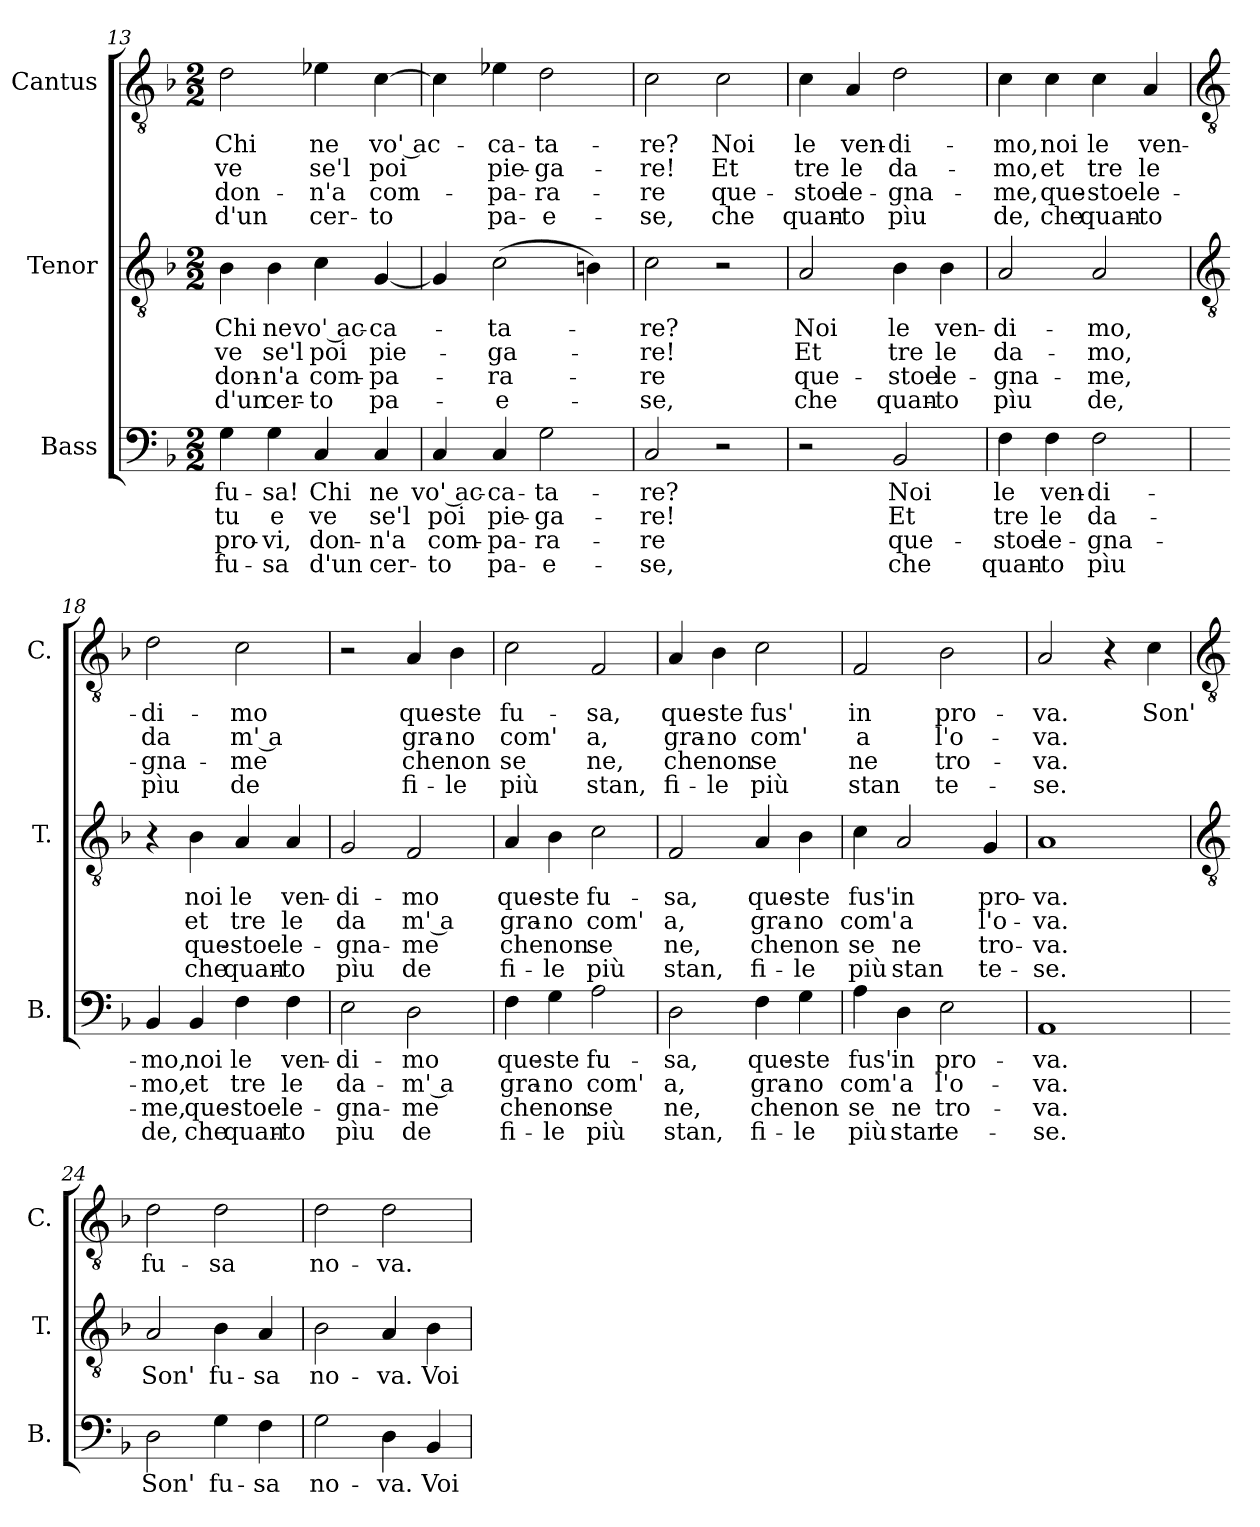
**kern	**text	**text	**text	**text	**kern	**text	**text	**text	**text	**kern	**text	**text	**text	**text
*part3	*part3	*part3	*part3	*part3	*part2	*part2	*part2	*part2	*part2	*part1	*part1	*part1	*part1	*part1
*staff3	*staff3	*staff3	*staff3	*staff3	*staff2	*staff2	*staff2	*staff2	*staff2	*staff1	*staff1	*staff1	*staff1	*staff1
*I"Bass	*	*	*	*	*I"Tenor	*	*	*	*	*I"Cantus	*	*	*	*
*I'B.	*	*	*	*	*I'T.	*	*	*	*	*I'C.	*	*	*	*
*clefF4	*	*	*	*	*clefGv2	*	*	*	*	*clefGv2	*	*	*	*
*k[b-]	*	*	*	*	*k[b-]	*	*	*	*	*k[b-]	*	*	*	*
*F:	*	*	*	*	*F:	*	*	*	*	*F:	*	*	*	*
*M2/2	*	*	*	*	*M2/2	*	*	*	*	*M2/2	*	*	*	*
=13	=13	=13	=13	=13	=13	=13	=13	=13	=13	=13	=13	=13	=13	=13
!	!LO:LY:b	!LO:LY:b	!LO:LY:b	!LO:LY:b	!	!LO:LY:b	!LO:LY:b	!LO:LY:b	!LO:LY:b	!	!LO:LY:b	!LO:LY:b	!LO:LY:b	!LO:LY:b
4G	fu-	-tu	pro-	-fu-	4B-	Chi	ve	don-	-d'un	2d	Chi	ve	don-	-d'un
!	!LO:LY:b	!LO:LY:b	!LO:LY:b	!LO:LY:b	!	!LO:LY:b	!LO:LY:b	!LO:LY:b	!LO:LY:b	!	!	!	!	!
4G	-sa!	e	vi,	sa	4B-	ne	se'l	n'a	cer-	.	.	.	.	.
!	!LO:LY:b	!LO:LY:b	!LO:LY:b	!LO:LY:b	!	!LO:LY:b	!LO:LY:b	!LO:LY:b	!LO:LY:b	!	!LO:LY:b	!LO:LY:b	!LO:LY:b	!LO:LY:b
4C	Chi	ve	don-	-d'un	4c	-vo' ac-	-poi	com-	-to	4e-	ne	se'l	n'a	cer-
!	!LO:LY:b	!LO:LY:b	!LO:LY:b	!LO:LY:b	!	!LO:LY:b	!LO:LY:b	!LO:LY:b	!LO:LY:b	!	!LO:LY:b	!LO:LY:b	!LO:LY:b	!LO:LY:b
4C	ne	se'l	n'a	cer-	[4G	ca-	-pie-	-pa-	-pa-	[4c	-vo' ac-	-poi	com-	-to
=14	=14	=14	=14	=14	=14	=14	=14	=14	=14	=14	=14	=14	=14	=14
!	!LO:LY:b	!LO:LY:b	!LO:LY:b	!LO:LY:b	!	!	!	!	!	!	!	!	!	!
4C	-vo' ac-	-poi	com-	-to	4G]	.	.	.	.	4c]	.	.	.	.
!	!LO:LY:b	!LO:LY:b	!LO:LY:b	!LO:LY:b	!	!LO:LY:b	!LO:LY:b	!LO:LY:b	!LO:LY:b	!	!LO:LY:b	!LO:LY:b	!LO:LY:b	!LO:LY:b
4C	ca-	-pie-	-pa-	-pa-	(>2c	-ta-	-ga-	-ra-	-e-	4e-	ca-	-pie-	-pa-	-pa-
!	!LO:LY:b	!LO:LY:b	!LO:LY:b	!LO:LY:b	!	!	!	!	!	!	!LO:LY:b	!LO:LY:b	!LO:LY:b	!LO:LY:b
2G	-ta-	-ga-	-ra-	-e-	.	.	.	.	.	2d	-ta-	-ga-	-ra-	-e-
.	.	.	.	.	4B)	.	.	.	.	.	.	.	.	.
=15	=15	=15	=15	=15	=15	=15	=15	=15	=15	=15	=15	=15	=15	=15
!	!LO:LY:b	!LO:LY:b	!LO:LY:b	!LO:LY:b	!	!LO:LY:b	!LO:LY:b	!LO:LY:b	!LO:LY:b	!	!LO:LY:b	!LO:LY:b	!LO:LY:b	!LO:LY:b
2C	-re?	re!	re	se,	2c	-re?	re!	re	se,	2c	-re?	re!	re	se,
!	!	!	!	!	!	!	!	!	!	!	!LO:LY:b	!LO:LY:b	!LO:LY:b	!LO:LY:b
2r	.	.	.	.	2r	.	.	.	.	2c	Noi	Et	que-	-che
=16	=16	=16	=16	=16	=16	=16	=16	=16	=16	=16	=16	=16	=16	=16
!	!	!	!	!	!	!LO:LY:b	!LO:LY:b	!LO:LY:b	!LO:LY:b	!	!LO:LY:b	!LO:LY:b	!LO:LY:b	!LO:LY:b
2r	.	.	.	.	2A	Noi	Et	que-	-che	4c	le	tre	stoe	quan-
!	!	!	!	!	!	!	!	!	!	!	!LO:LY:b	!LO:LY:b	!LO:LY:b	!LO:LY:b
.	.	.	.	.	.	.	.	.	.	4A	-ven-	-le	le-	-to
!	!LO:LY:b	!LO:LY:b	!LO:LY:b	!LO:LY:b	!	!LO:LY:b	!LO:LY:b	!LO:LY:b	!LO:LY:b	!	!LO:LY:b	!LO:LY:b	!LO:LY:b	!LO:LY:b
2BB-	Noi	Et	que-	-che	4B-	le	tre	stoe	quan-	2d	di-	-da-	-gna-	-pìu
!	!	!	!	!	!	!LO:LY:b	!LO:LY:b	!LO:LY:b	!LO:LY:b	!	!	!	!	!
.	.	.	.	.	4B-	-ven-	-le	le-	-to	.	.	.	.	.
=17	=17	=17	=17	=17	=17	=17	=17	=17	=17	=17	=17	=17	=17	=17
!	!LO:LY:b	!LO:LY:b	!LO:LY:b	!LO:LY:b	!	!LO:LY:b	!LO:LY:b	!LO:LY:b	!LO:LY:b	!	!LO:LY:b	!LO:LY:b	!LO:LY:b	!LO:LY:b
4F	le	tre	stoe	quan-	2A	di-	-da-	-gna-	-pìu	4c	mo,	mo,	me,	de,
!	!LO:LY:b	!LO:LY:b	!LO:LY:b	!LO:LY:b	!	!	!	!	!	!	!LO:LY:b	!LO:LY:b	!LO:LY:b	!LO:LY:b
4F	-ven-	-le	le-	-to	.	.	.	.	.	4c	noi	et	que-	-che
!	!LO:LY:b	!LO:LY:b	!LO:LY:b	!LO:LY:b	!	!LO:LY:b	!LO:LY:b	!LO:LY:b	!LO:LY:b	!	!LO:LY:b	!LO:LY:b	!LO:LY:b	!LO:LY:b
2F	di-	-da-	-gna-	-pìu	2A	mo,	mo,	me,	de,	4c	le	tre	stoe	quan-
!	!	!	!	!	!	!	!	!	!	!	!LO:LY:b	!LO:LY:b	!LO:LY:b	!LO:LY:b
.	.	.	.	.	.	.	.	.	.	4A	-ven-	-le	le-	-to
!!LO:LB:g=z
=18	=18	=18	=18	=18	=18	=18	=18	=18	=18	=18	=18	=18	=18	=18
*	*	*	*	*	*clefGv2	*	*	*	*	*clefGv2	*	*	*	*
!	!LO:LY:b	!LO:LY:b	!LO:LY:b	!LO:LY:b	!	!	!	!	!	!	!LO:LY:b	!LO:LY:b	!LO:LY:b	!LO:LY:b
4BB-	mo,	mo,	me,	de,	4r	.	.	.	.	2d	di-	-da	gna-	-pìu
!	!LO:LY:b	!LO:LY:b	!LO:LY:b	!LO:LY:b	!	!LO:LY:b	!LO:LY:b	!LO:LY:b	!LO:LY:b	!	!	!	!	!
4BB-	noi	et	que-	-che	4B-	noi	et	que-	-che	.	.	.	.	.
!	!LO:LY:b	!LO:LY:b	!LO:LY:b	!LO:LY:b	!	!LO:LY:b	!LO:LY:b	!LO:LY:b	!LO:LY:b	!	!LO:LY:b	!LO:LY:b	!LO:LY:b	!LO:LY:b
4F	le	tre	stoe	quan-	4A	le	tre	stoe	quan-	2c	mo	-m' a	me	de
!	!LO:LY:b	!LO:LY:b	!LO:LY:b	!LO:LY:b	!	!LO:LY:b	!LO:LY:b	!LO:LY:b	!LO:LY:b	!	!	!	!	!
4F	-ven-	-le	le-	-to	4A	-ven-	-le	le-	-to	.	.	.	.	.
=19	=19	=19	=19	=19	=19	=19	=19	=19	=19	=19	=19	=19	=19	=19
!	!LO:LY:b	!LO:LY:b	!LO:LY:b	!LO:LY:b	!	!LO:LY:b	!LO:LY:b	!LO:LY:b	!LO:LY:b	!	!	!	!	!
2E	di-	-da-	-gna-	-pìu	2G	di-	-da	gna-	-pìu	2r	.	.	.	.
!	!LO:LY:b	!LO:LY:b	!LO:LY:b	!LO:LY:b	!	!LO:LY:b	!LO:LY:b	!LO:LY:b	!LO:LY:b	!	!LO:LY:b	!LO:LY:b	!LO:LY:b	!LO:LY:b
2D	mo	m' a	me	de	2F	mo	-m' a	me	de	4A	que-	-gra-	-che	fi-
!	!	!	!	!	!	!	!	!	!	!	!LO:LY:b	!LO:LY:b	!LO:LY:b	!LO:LY:b
.	.	.	.	.	.	.	.	.	.	4B-	-ste	no	non	le
=20	=20	=20	=20	=20	=20	=20	=20	=20	=20	=20	=20	=20	=20	=20
!	!LO:LY:b	!LO:LY:b	!LO:LY:b	!LO:LY:b	!	!LO:LY:b	!LO:LY:b	!LO:LY:b	!LO:LY:b	!	!LO:LY:b	!LO:LY:b	!LO:LY:b	!LO:LY:b
4F	que-	-gra-	-che	fi-	4A	que-	-gra-	-che	fi-	2c	fu-	-com'	se	più
!	!LO:LY:b	!LO:LY:b	!LO:LY:b	!LO:LY:b	!	!LO:LY:b	!LO:LY:b	!LO:LY:b	!LO:LY:b	!	!	!	!	!
4G	-ste	no	non	le	4B-	-ste	no	non	le	.	.	.	.	.
!	!LO:LY:b	!LO:LY:b	!LO:LY:b	!LO:LY:b	!	!LO:LY:b	!LO:LY:b	!LO:LY:b	!LO:LY:b	!	!LO:LY:b	!LO:LY:b	!LO:LY:b	!LO:LY:b
2A	fu-	-com'	se	più	2c	fu-	-com'	se	più	2F	sa,	a,	ne,	stan,
=21	=21	=21	=21	=21	=21	=21	=21	=21	=21	=21	=21	=21	=21	=21
!	!LO:LY:b	!LO:LY:b	!LO:LY:b	!LO:LY:b	!	!LO:LY:b	!LO:LY:b	!LO:LY:b	!LO:LY:b	!	!LO:LY:b	!LO:LY:b	!LO:LY:b	!LO:LY:b
2D	sa,	a,	ne,	stan,	2F	sa,	a,	ne,	stan,	4A	que-	-gra-	-che	fi-
!	!	!	!	!	!	!	!	!	!	!	!LO:LY:b	!LO:LY:b	!LO:LY:b	!LO:LY:b
.	.	.	.	.	.	.	.	.	.	4B-	-ste	no	non	le
!	!LO:LY:b	!LO:LY:b	!LO:LY:b	!LO:LY:b	!	!LO:LY:b	!LO:LY:b	!LO:LY:b	!LO:LY:b	!	!LO:LY:b	!LO:LY:b	!LO:LY:b	!LO:LY:b
4F	que-	-gra-	-che	fi-	4A	que-	-gra-	-che	fi-	2c	fus'	com'	se	più
!	!LO:LY:b	!LO:LY:b	!LO:LY:b	!LO:LY:b	!	!LO:LY:b	!LO:LY:b	!LO:LY:b	!LO:LY:b	!	!	!	!	!
4G	-ste	no	non	le	4B-	-ste	no	non	le	.	.	.	.	.
=22	=22	=22	=22	=22	=22	=22	=22	=22	=22	=22	=22	=22	=22	=22
!	!LO:LY:b	!LO:LY:b	!LO:LY:b	!LO:LY:b	!	!LO:LY:b	!LO:LY:b	!LO:LY:b	!LO:LY:b	!	!LO:LY:b	!LO:LY:b	!LO:LY:b	!LO:LY:b
4A	fus'	com'	se	più	4c	fus'	com'	se	più	2F	in	a	ne	stan
!	!LO:LY:b	!LO:LY:b	!LO:LY:b	!LO:LY:b	!	!LO:LY:b	!LO:LY:b	!LO:LY:b	!LO:LY:b	!	!	!	!	!
4D	in	a	ne	stan	2A	in	a	ne	stan	.	.	.	.	.
!	!LO:LY:b	!LO:LY:b	!LO:LY:b	!LO:LY:b	!	!	!	!	!	!	!LO:LY:b	!LO:LY:b	!LO:LY:b	!LO:LY:b
2E	pro-	-l'o-	-tro-	-te-	.	.	.	.	.	2B-	pro-	-l'o-	-tro-	-te-
!	!	!	!	!	!	!LO:LY:b	!LO:LY:b	!LO:LY:b	!LO:LY:b	!	!	!	!	!
.	.	.	.	.	4G	pro-	-l'o-	-tro-	-te-	.	.	.	.	.
=23	=23	=23	=23	=23	=23	=23	=23	=23	=23	=23	=23	=23	=23	=23
!	!LO:LY:b	!LO:LY:b	!LO:LY:b	!LO:LY:b	!	!LO:LY:b	!LO:LY:b	!LO:LY:b	!LO:LY:b	!	!LO:LY:b	!LO:LY:b	!LO:LY:b	!LO:LY:b
1AA	-va.	va.	va.	se.	1A	-va.	va.	va.	se.	2A	-va.	va.	va.	se.
.	.	.	.	.	.	.	.	.	.	4r	.	.	.	.
!	!	!	!	!	!	!	!	!	!	!	!LO:LY:b	!	!	!
.	.	.	.	.	.	.	.	.	.	4c	Son'	.	.	.
!!LO:LB:g=z
=24	=24	=24	=24	=24	=24	=24	=24	=24	=24	=24	=24	=24	=24	=24
*	*	*	*	*	*clefGv2	*	*	*	*	*clefGv2	*	*	*	*
!	!LO:LY:b	!	!	!	!	!LO:LY:b	!	!	!	!	!LO:LY:b	!	!	!
2D	Son'	.	.	.	2A	Son'	.	.	.	2d	fu-	.	.	.
!	!LO:LY:b	!	!	!	!	!LO:LY:b	!	!	!	!	!LO:LY:b	!	!	!
4G	fu-	.	.	.	4B-	fu-	.	.	.	2d	-sa	.	.	.
!	!LO:LY:b	!	!	!	!	!LO:LY:b	!	!	!	!	!	!	!	!
4F	-sa	.	.	.	4A	-sa	.	.	.	.	.	.	.	.
=25	=25	=25	=25	=25	=25	=25	=25	=25	=25	=25	=25	=25	=25	=25
!	!LO:LY:b	!	!	!	!	!LO:LY:b	!	!	!	!	!LO:LY:b	!	!	!
2G	no-	.	.	.	2B-	no-	.	.	.	2d	no-	.	.	.
!	!LO:LY:b	!	!	!	!	!LO:LY:b	!	!	!	!	!LO:LY:b	!	!	!
4D	-va.	.	.	.	4A	-va.	.	.	.	2d	-va.	.	.	.
!	!LO:LY:b	!	!	!	!	!LO:LY:b	!	!	!	!	!	!	!	!
4BB-	Voi	.	.	.	4B-	Voi	.	.	.	.	.	.	.	.
=	=	=	=	=	=	=	=	=	=	=	=	=	=	=
*-	*-	*-	*-	*-	*-	*-	*-	*-	*-	*-	*-	*-	*-	*-
